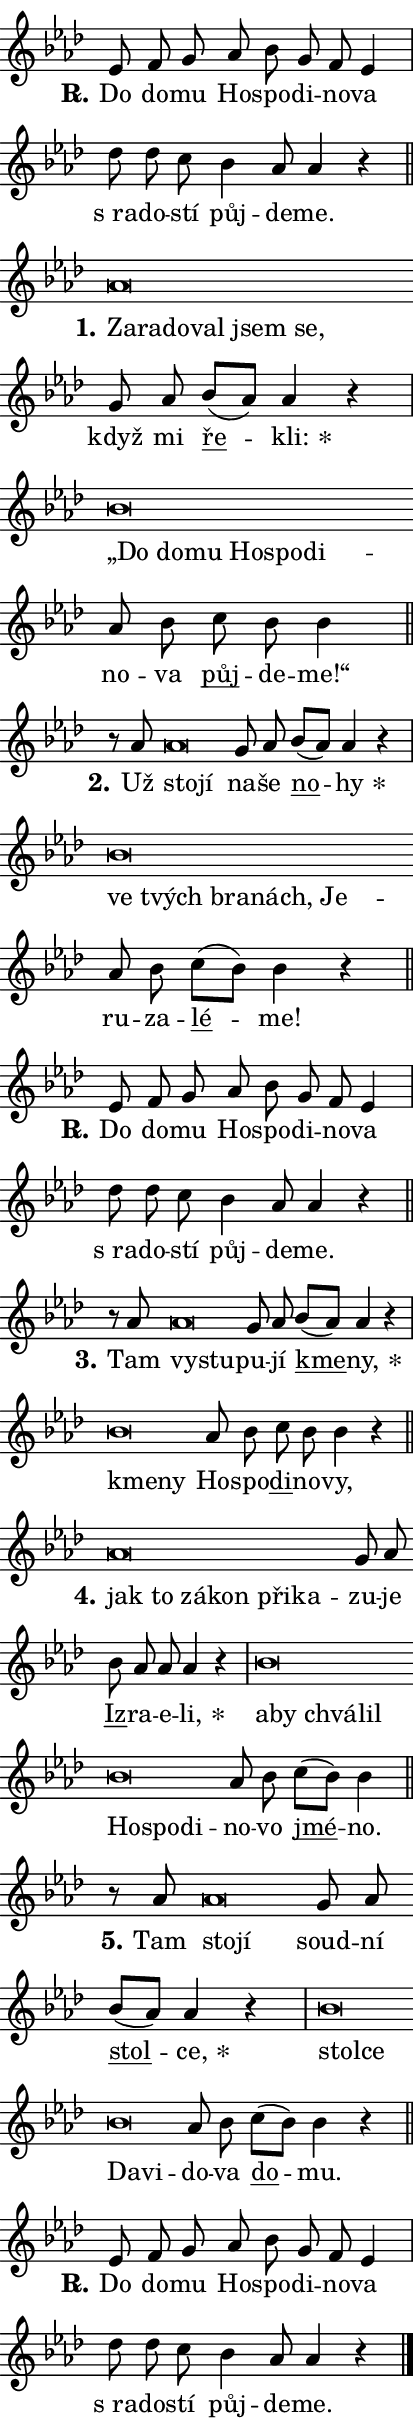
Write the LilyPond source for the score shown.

\version "2.22.1"
\header { tagline = "" }
\paper {
  indent = 0\cm
  top-margin = 0\cm
  right-margin = 0\cm
  bottom-margin = 0\cm
  left-margin = 0\cm
  paper-width = 7\cm
  page-breaking = #ly:one-page-breaking
  system-system-spacing.basic-distance = #11
  score-system-spacing.basic-distance = #11.3
  ragged-last = ##f
}


%% Author: Thomas Morley
%% https://lists.gnu.org/archive/html/lilypond-user/2020-05/msg00002.html
#(define (line-position grob)
"Returns position of @var[grob} in current system:
   @code{'start}, if at first time-step
   @code{'end}, if at last time-step
   @code{'middle} otherwise
"
  (let* ((col (ly:item-get-column grob))
         (ln (ly:grob-object col 'left-neighbor))
         (rn (ly:grob-object col 'right-neighbor))
         (col-to-check-left (if (ly:grob? ln) ln col))
         (col-to-check-right (if (ly:grob? rn) rn col))
         (break-dir-left
           (and
             (ly:grob-property col-to-check-left 'non-musical #f)
             (ly:item-break-dir col-to-check-left)))
         (break-dir-right
           (and
             (ly:grob-property col-to-check-right 'non-musical #f)
             (ly:item-break-dir col-to-check-right))))
        (cond ((eqv? 1 break-dir-left) 'start)
              ((eqv? -1 break-dir-right) 'end)
              (else 'middle))))

#(define (tranparent-at-line-position vctor)
  (lambda (grob)
  "Relying on @code{line-position} select the relevant enry from @var{vctor}.
Used to determine transparency,"
    (case (line-position grob)
      ((end) (not (vector-ref vctor 0)))
      ((middle) (not (vector-ref vctor 1)))
      ((start) (not (vector-ref vctor 2))))))

noteHeadBreakVisibility =
#(define-music-function (break-visibility)(vector?)
"Makes @code{NoteHead}s transparent relying on @var{break-visibility}"
#{
  \override NoteHead.transparent =
    #(tranparent-at-line-position break-visibility)
#})

#(define delete-ledgers-for-transparent-note-heads
  (lambda (grob)
    "Reads whether a @code{NoteHead} is transparent.
If so this @code{NoteHead} is removed from @code{'note-heads} from
@var{grob}, which is supposed to be @code{LedgerLineSpanner}.
As a result ledgers are not printed for this @code{NoteHead}"
    (let* ((nhds-array (ly:grob-object grob 'note-heads))
           (nhds-list
             (if (ly:grob-array? nhds-array)
                 (ly:grob-array->list nhds-array)
                 '()))
           ;; Relies on the transparent-property being done before
           ;; Staff.LedgerLineSpanner.after-line-breaking is executed.
           ;; This is fragile ...
           (to-keep
             (remove
               (lambda (nhd)
                 (ly:grob-property nhd 'transparent #f))
               nhds-list)))
      ;; TODO find a better method to iterate over grob-arrays, similiar
      ;; to filter/remove etc for lists
      ;; For now rebuilt from scratch
      (set! (ly:grob-object grob 'note-heads)  '())
      (for-each
        (lambda (nhd)
          (ly:pointer-group-interface::add-grob grob 'note-heads nhd))
        to-keep))))

hideNotes = {
  \noteHeadBreakVisibility #begin-of-line-visible
}
unHideNotes = {
  \noteHeadBreakVisibility #all-visible
}

% work-around for resetting accidentals
% https://lilypond.org/doc/v2.23/Documentation/notation/displaying-rhythms#unmetered-music
cadenzaMeasure = {
  \cadenzaOff
  \partial 1024 s1024
  \cadenzaOn
}

#(define-markup-command (accent layout props text) (markup?)
  "Underline accented syllable"
  (interpret-markup layout props
    #{\markup \override #'(offset . 4.3) \underline { #text }#}))

responsum = \markup \concat {
  "R" \hspace #-1.05 \path #0.1 #'((moveto 0 0.07) (lineto 0.9 0.8)) \hspace #0.05 "."
}

\layout {
    \context {
        \Staff
        \remove "Time_signature_engraver"
        \override LedgerLineSpanner.after-line-breaking = #delete-ledgers-for-transparent-note-heads
    }
    \context {
        \Voice {
            \override NoteHead.output-attributes = #'((class . "notehead"))
            \override Hairpin.height = #0.55
        }
    }
    \context {
        \Lyrics {
            \override StanzaNumber.output-attributes = #'((class . "stanzanumber"))
            \override LyricSpace.minimum-distance = #0.9
            \override LyricText.font-name = #"TeX Gyre Schola"
            \override LyricText.font-size = 1
            \override StanzaNumber.font-name = #"TeX Gyre Schola Bold"
            \override StanzaNumber.font-size = 1
        }
    }
}

% magnetic-lyrics.ily
%
%   written by
%     Jean Abou Samra <jean@abou-samra.fr>
%     Werner Lemberg <wl@gnu.org>
%
%   adapted by
%     Jiri Hon <jiri.hon@gmail.com>
%
% Version 2022-Apr-15

% https://www.mail-archive.com/lilypond-user@gnu.org/msg149350.html

#(define (Left_hyphen_pointer_engraver context)
   "Collect syllable-hyphen-syllable occurrences in lyrics and store
them in properties.  This engraver only looks to the left.  For
example, if the lyrics input is @code{foo -- bar}, it does the
following.

@itemize @bullet
@item
Set the @code{text} property of the @code{LyricHyphen} grob between
@q{foo} and @q{bar} to @code{foo}.

@item
Set the @code{left-hyphen} property of the @code{LyricText} grob with
text @q{foo} to the @code{LyricHyphen} grob between @q{foo} and
@q{bar}.
@end itemize

Use this auxiliary engraver in combination with the
@code{lyric-@/text::@/apply-@/magnetic-@/offset!} hook."
   (let ((hyphen #f)
         (text #f))
     (make-engraver
      (acknowledgers
       ((lyric-syllable-interface engraver grob source-engraver)
        (set! text grob)))
      (end-acknowledgers
       ((lyric-hyphen-interface engraver grob source-engraver)
        ;(when (not (grob::has-interface grob 'lyric-space-interface))
          (set! hyphen grob)));)
      ((stop-translation-timestep engraver)
       (when (and text hyphen)
         (ly:grob-set-object! text 'left-hyphen hyphen))
       (set! text #f)
       (set! hyphen #f)))))

#(define (lyric-text::apply-magnetic-offset! grob)
   "If the space between two syllables is less than the value in
property @code{LyricText@/.details@/.squash-threshold}, move the right
syllable to the left so that it gets concatenated with the left
syllable.

Use this function as a hook for
@code{LyricText@/.after-@/line-@/breaking} if the
@code{Left_@/hyphen_@/pointer_@/engraver} is active."
   (let ((hyphen (ly:grob-object grob 'left-hyphen #f)))
     (when hyphen
       (let ((left-text (ly:spanner-bound hyphen LEFT)))
         (when (grob::has-interface left-text 'lyric-syllable-interface)
           (let* ((common (ly:grob-common-refpoint grob left-text X))
                  (this-x-ext (ly:grob-extent grob common X))
                  (left-x-ext
                   (begin
                     ;; Trigger magnetism for left-text.
                     (ly:grob-property left-text 'after-line-breaking)
                     (ly:grob-extent left-text common X)))
                  ;; `delta` is the gap width between two syllables.
                  (delta (- (interval-start this-x-ext)
                            (interval-end left-x-ext)))
                  (details (ly:grob-property grob 'details))
                  (threshold (assoc-get 'squash-threshold details 0.2)))
             (when (< delta threshold)
               (let* (;; We have to manipulate the input text so that
                      ;; ligatures crossing syllable boundaries are not
                      ;; disabled.  For languages based on the Latin
                      ;; script this is essentially a beautification.
                      ;; However, for non-Western scripts it can be a
                      ;; necessity.
                      (lt (ly:grob-property left-text 'text))
                      (rt (ly:grob-property grob 'text))
                      (is-space (grob::has-interface hyphen 'lyric-space-interface))
                      (space (if is-space " " ""))
                      (space-markup (grob-interpret-markup grob " "))
                      (space-size (interval-length (ly:stencil-extent space-markup X)))
                      (extra-delta (if is-space space-size 0))
                      ;; Append new syllable.
                      (ltrt-space (if (and (string? lt) (string? rt))
                                (string-append lt space rt)
                                (make-concat-markup (list lt space rt))))
                      ;; Right-align `ltrt` to the right side.
                      (ltrt-space-markup (grob-interpret-markup
                               grob
                               (make-translate-markup
                                (cons (interval-length this-x-ext) 0)
                                (make-right-align-markup ltrt-space)))))
                 (begin
                   ;; Don't print `left-text`.
                   (ly:grob-set-property! left-text 'stencil #f)
                   ;; Set text and stencil (which holds all collected
                   ;; syllables so far) and shift it to the left.
                   (ly:grob-set-property! grob 'text ltrt-space)
                   (ly:grob-set-property! grob 'stencil ltrt-space-markup)
                   (ly:grob-translate-axis! grob (- (- delta extra-delta)) X))))))))))


#(define (lyric-hyphen::displace-bounds-first grob)
   ;; Make very sure this callback isn't triggered too early.
   (let ((left (ly:spanner-bound grob LEFT))
         (right (ly:spanner-bound grob RIGHT)))
     (ly:grob-property left 'after-line-breaking)
     (ly:grob-property right 'after-line-breaking)
     (ly:lyric-hyphen::print grob)))

squashThreshold = #0.4

\layout {
  \context {
    \Lyrics
    \consists #Left_hyphen_pointer_engraver
    \override LyricText.after-line-breaking =
      #lyric-text::apply-magnetic-offset!
    \override LyricHyphen.stencil = #lyric-hyphen::displace-bounds-first
    \override LyricText.details.squash-threshold = \squashThreshold
    \override LyricHyphen.minimum-distance = 0
    \override LyricHyphen.minimum-length = \squashThreshold
  }
}

squash = \override LyricText.details.squash-threshold = 9999
unSquash = \override LyricText.details.squash-threshold = \squashThreshold

left = \override LyricText.self-alignment-X = #LEFT
unLeft = \revert LyricText.self-alignment-X

starOffset = #(lambda (grob) 
                (let ((x_offset (ly:self-alignment-interface::aligned-on-x-parent grob)))
                  (if (= x_offset 0) 0 (+ x_offset 1.2))))

star = #(define-music-function (syllable)(string?)
"Append star separator at the end of a syllable"
#{
  \once \override LyricText.X-offset = #starOffset
  \lyricmode { \markup {
    #syllable
    \override #'((font-name . "TeX Gyre Schola Bold")) \hspace #0.2 \lower #0.65 \larger "*"
  } }
#})

starAccent = #(define-music-function (syllable)(string?)
"Append star separator at the end of a syllable and make accent"
#{
  \once \override LyricText.X-offset = #starOffset
  \lyricmode { \markup {
    \accent #syllable
    \override #'((font-name . "TeX Gyre Schola Bold")) \hspace #0.2 \lower #0.65 \larger "*"
  } }
#})

breath = #(define-music-function (syllable)(string?)
"Append breathing indicator at the end of a syllable"
#{
  \lyricmode { \markup { #syllable "+" } }
#})

optionalBreath = #(define-music-function (syllable)(string?)
"Append optional breathing indicator at the end of a syllable"
#{
  \lyricmode { \markup { #syllable "(+)" } }
#})


\score {
    <<
        \new Voice = "melody" { \cadenzaOn \key as \major \relative { es'8 f g as bes g f es4 \cadenzaMeasure \bar "|" des'8 des c \bar "" bes4 as8 as4 r \cadenzaMeasure \bar "||" \break } }
        \new Lyrics \lyricsto "melody" { \lyricmode { \set stanza = \responsum
Do do -- mu Ho -- spo -- di -- no -- va "s ra" -- do -- stí půj -- de -- me. } }
    >>
    \layout {}
}

\score {
    <<
        \new Voice = "melody" { \cadenzaOn \key as \major \relative { as'\breve*1/16 \hideNotes \breve*1/16 \bar "" \breve*1/16 \bar "" \breve*1/16 \bar "" \breve*1/16 \breve*1/16 \bar "" \unHideNotes g8 as \bar "" bes[( as)] as4 r \cadenzaMeasure \bar "|" bes\breve*1/16 \hideNotes \breve*1/16 \bar "" \breve*1/16 \bar "" \breve*1/16 \bar "" \breve*1/16 \breve*1/16 \bar "" \unHideNotes as8 bes \bar "" c bes bes4 \cadenzaMeasure \bar "||" \break } }
        \new Lyrics \lyricsto "melody" { \lyricmode { \set stanza = "1."
\left Za -- \squash ra -- do -- val jsem se, \unLeft \unSquash když mi \markup \accent ře -- \star kli: \left „Do \squash do -- mu Ho -- spo -- di -- \unLeft \unSquash no -- va \markup \accent půj -- de -- me!“ } }
    >>
    \layout {}
}

\score {
    <<
        \new Voice = "melody" { \cadenzaOn \key as \major \relative { r8 as'8 as\breve*1/16 \hideNotes \breve*1/16 \bar "" \unHideNotes g8 as \bar "" bes[( as)] as4 r \cadenzaMeasure \bar "|" bes\breve*1/16 \hideNotes \breve*1/16 \bar "" \breve*1/16 \bar "" \breve*1/16 \breve*1/16 \bar "" \unHideNotes as8 bes \bar "" c[( bes)] bes4 r \cadenzaMeasure \bar "||" \break } }
        \new Lyrics \lyricsto "melody" { \lyricmode { \set stanza = "2."
Už \left sto -- \squash jí \unLeft \unSquash na -- še \markup \accent no -- \star hy \left ve \squash tvých bra -- nách, Je -- \unLeft \unSquash ru -- za -- \markup \accent lé -- me! } }
    >>
    \layout {}
}

\score {
    <<
        \new Voice = "melody" { \cadenzaOn \key as \major \relative { es'8 f g as bes g f es4 \cadenzaMeasure \bar "|" des'8 des c \bar "" bes4 as8 as4 r \cadenzaMeasure \bar "||" \break } }
        \new Lyrics \lyricsto "melody" { \lyricmode { \set stanza = \responsum
Do do -- mu Ho -- spo -- di -- no -- va "s ra" -- do -- stí půj -- de -- me. } }
    >>
    \layout {}
}

\score {
    <<
        \new Voice = "melody" { \cadenzaOn \key as \major \relative { r8 as'8 as\breve*1/16 \hideNotes \breve*1/16 \bar "" \unHideNotes g8 as \bar "" bes[( as)] as4 r \cadenzaMeasure \bar "|" bes\breve*1/16 \hideNotes \breve*1/16 \bar "" \unHideNotes as8 bes \bar "" c bes bes4 r \cadenzaMeasure \bar "||" \break } }
        \new Lyrics \lyricsto "melody" { \lyricmode { \set stanza = "3."
Tam \left vy -- \squash stu -- \unLeft \unSquash pu -- jí \markup \accent kme -- \star ny, \left kme -- \squash ny \unLeft \unSquash Ho -- spo -- \markup \accent di -- no -- vy, } }
    >>
    \layout {}
}

\score {
    <<
        \new Voice = "melody" { \cadenzaOn \key as \major \relative { as'\breve*1/16 \hideNotes \breve*1/16 \bar "" \breve*1/16 \bar "" \breve*1/16 \bar "" \breve*1/16 \breve*1/16 \bar "" \unHideNotes g8 as \bar "" bes as as as4 r \cadenzaMeasure \bar "|" bes\breve*1/16 \hideNotes \breve*1/16 \bar "" \breve*1/16 \bar "" \breve*1/16 \bar "" \breve*1/16 \bar "" \breve*1/16 \breve*1/16 \bar "" \unHideNotes as8 bes \bar "" c[( bes)] bes4 \cadenzaMeasure \bar "||" \break } }
        \new Lyrics \lyricsto "melody" { \lyricmode { \set stanza = "4."
\left jak \squash to zá -- kon při -- ka -- \unLeft \unSquash zu -- je \markup \accent Iz -- ra -- e -- \star li, \left a -- \squash by chvá -- lil Ho -- spo -- di -- \unLeft \unSquash no -- vo \markup \accent jmé -- no. } }
    >>
    \layout {}
}

\score {
    <<
        \new Voice = "melody" { \cadenzaOn \key as \major \relative { r8 as'8 as\breve*1/16 \hideNotes \breve*1/16 \bar "" \unHideNotes g8 as \bar "" bes[( as)] as4 r \cadenzaMeasure \bar "|" bes\breve*1/16 \hideNotes \breve*1/16 \bar "" \breve*1/16 \breve*1/16 \bar "" \unHideNotes as8 bes \bar "" c[( bes)] bes4 r \cadenzaMeasure \bar "||" \break } }
        \new Lyrics \lyricsto "melody" { \lyricmode { \set stanza = "5."
Tam \left sto -- \squash jí \unLeft \unSquash soud -- ní \markup \accent stol -- \star ce, \left stol -- \squash ce Da -- vi -- \unLeft \unSquash do -- va \markup \accent do -- mu. } }
    >>
    \layout {}
}

\score {
    <<
        \new Voice = "melody" { \cadenzaOn \key as \major \relative { es'8 f g as bes g f es4 \cadenzaMeasure \bar "|" des'8 des c \bar "" bes4 as8 as4 r \cadenzaMeasure \bar "||" \break } \bar "|." }
        \new Lyrics \lyricsto "melody" { \lyricmode { \set stanza = \responsum
Do do -- mu Ho -- spo -- di -- no -- va "s ra" -- do -- stí půj -- de -- me. } }
    >>
    \layout {}
}
